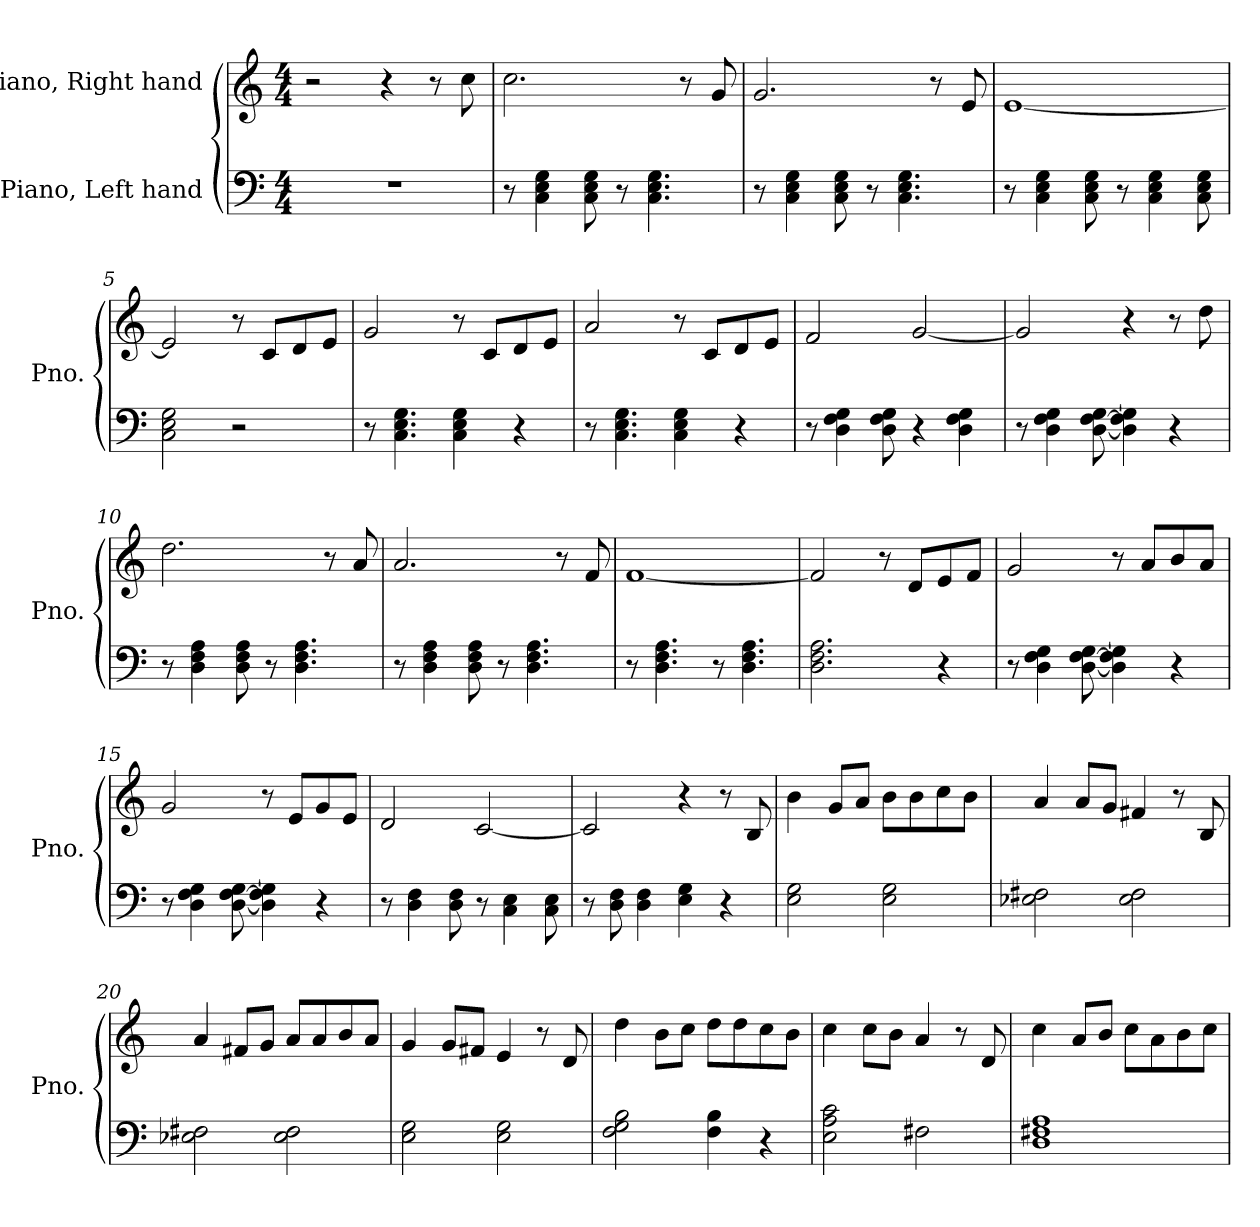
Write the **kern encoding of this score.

**kern	**kern
*part2	*part1
*staff2	*staff1
*I"Piano, Left hand	*I"Piano, Right hand
*I'Pno.	*I'Pno.
*clefF4	*clefG2
*k[]	*k[]
*M4/4	*M4/4
*MM120	*MM120
=1	=1
1r	2r
.	4r
.	8r
.	8cc\
=2	=2
8r	2.cc\
4C\ 4E\ 4G\	.
8C\ 8E\ 8G\	.
8r	.
4.C\ 4.E\ 4.G\	.
.	8r
.	8g/
=3	=3
8r	2.g/
4C\ 4E\ 4G\	.
8C\ 8E\ 8G\	.
8r	.
4.C\ 4.E\ 4.G\	.
.	8r
.	8e/
=4	=4
8r	[1e
4C\ 4E\ 4G\	.
8C\ 8E\ 8G\	.
8r	.
4C\ 4E\ 4G\	.
8C\ 8E\ 8G\	.
=5	=5
2C\ 2E\ 2G\	2e/]
2r	8r
.	8c/L
.	8d/
.	8e/J
=6	=6
8r	2g/
4.C\ 4.E\ 4.G\	.
4C\ 4E\ 4G\	8r
.	8c/L
4r	8d/
.	8e/J
!!LO:LB:g=z
=7	=7
8r	2a/
4.C\ 4.E\ 4.G\	.
4C\ 4E\ 4G\	8r
.	8c/L
4r	8d/
.	8e/J
=8	=8
8r	2f/
4D\ 4F\ 4G\	.
8D\ 8F\ 8G\	.
4r	[2g/
4D\ 4F\ 4G\	.
=9	=9
8r	2g/]
4D\ 4F\ 4G\	.
[8D\ [8F\ [8G\	.
4D\] 4F\] 4G\]	4r
4r	8r
.	8dd\
=10	=10
8r	2.dd\
4D\ 4F\ 4A\	.
8D\ 8F\ 8A\	.
8r	.
4.D\ 4.F\ 4.A\	.
.	8r
.	8a/
=11	=11
8r	2.a/
4D\ 4F\ 4A\	.
8D\ 8F\ 8A\	.
8r	.
4.D\ 4.F\ 4.A\	.
.	8r
.	8f/
=12	=12
8r	[1f
4.D\ 4.F\ 4.A\	.
8r	.
4.D\ 4.F\ 4.A\	.
!!LO:LB:g=z
=13	=13
2.D\ 2.F\ 2.A\	2f/]
.	8r
.	8d/L
4r	8e/
.	8f/J
=14	=14
8r	2g/
4D\ 4F\ 4G\	.
[8D\ [8F\ [8G\	.
4D\] 4F\] 4G\]	8r
.	8a/L
4r	8b/
.	8a/J
=15	=15
8r	2g/
4D\ 4F\ 4G\	.
[8D\ [8F\ [8G\	.
4D\] 4F\] 4G\]	8r
.	8e/L
4r	8g/
.	8e/J
=16	=16
8r	2d/
4D\ 4F\	.
8D\ 8F\	.
8r	[2c/
4C\ 4E\	.
8C\ 8E\	.
=17	=17
8r	2c/]
8D\ 8F\	.
4D\ 4F\	.
4E\ 4G\	4r
4r	8r
.	8B/
!!LO:LB:g=z
=18	=18
2E\ 2G\	4b\
.	8g/L
.	8a/J
2E\ 2G\	8b\L
.	8b\
.	8cc\
.	8b\J
=19	=19
2E-X\ 2F#X\	4a/
.	8a/L
.	8g/J
2E-\ 2F#\	4f#X/
.	8r
.	8B/
=20	=20
2E-X\ 2F#X\	4a/
.	8f#X/L
.	8g/J
2E-\ 2F#\	8a/L
.	8a/
.	8b/
.	8a/J
=21	=21
2E\ 2G\	4g/
.	8g/L
.	8f#X/J
2E\ 2G\	4e/
.	8r
.	8d/
=22	=22
2F\ 2G\ 2B\	4dd\
.	8b\L
.	8cc\J
4F\ 4B\	8dd\L
.	8dd\
4r	8cc\
.	8b\J
!!LO:LB:g=z
=23	=23
2E\ 2A\ 2c\	4cc\
.	8cc\L
.	8b\J
2F#X\	4a/
.	8r
.	8d/
=24	=24
1D 1F#X 1A	4cc\
.	8a/L
.	8b/J
.	8cc\L
.	8a\
.	8b\
.	8cc\J
=	=
*-	*-
